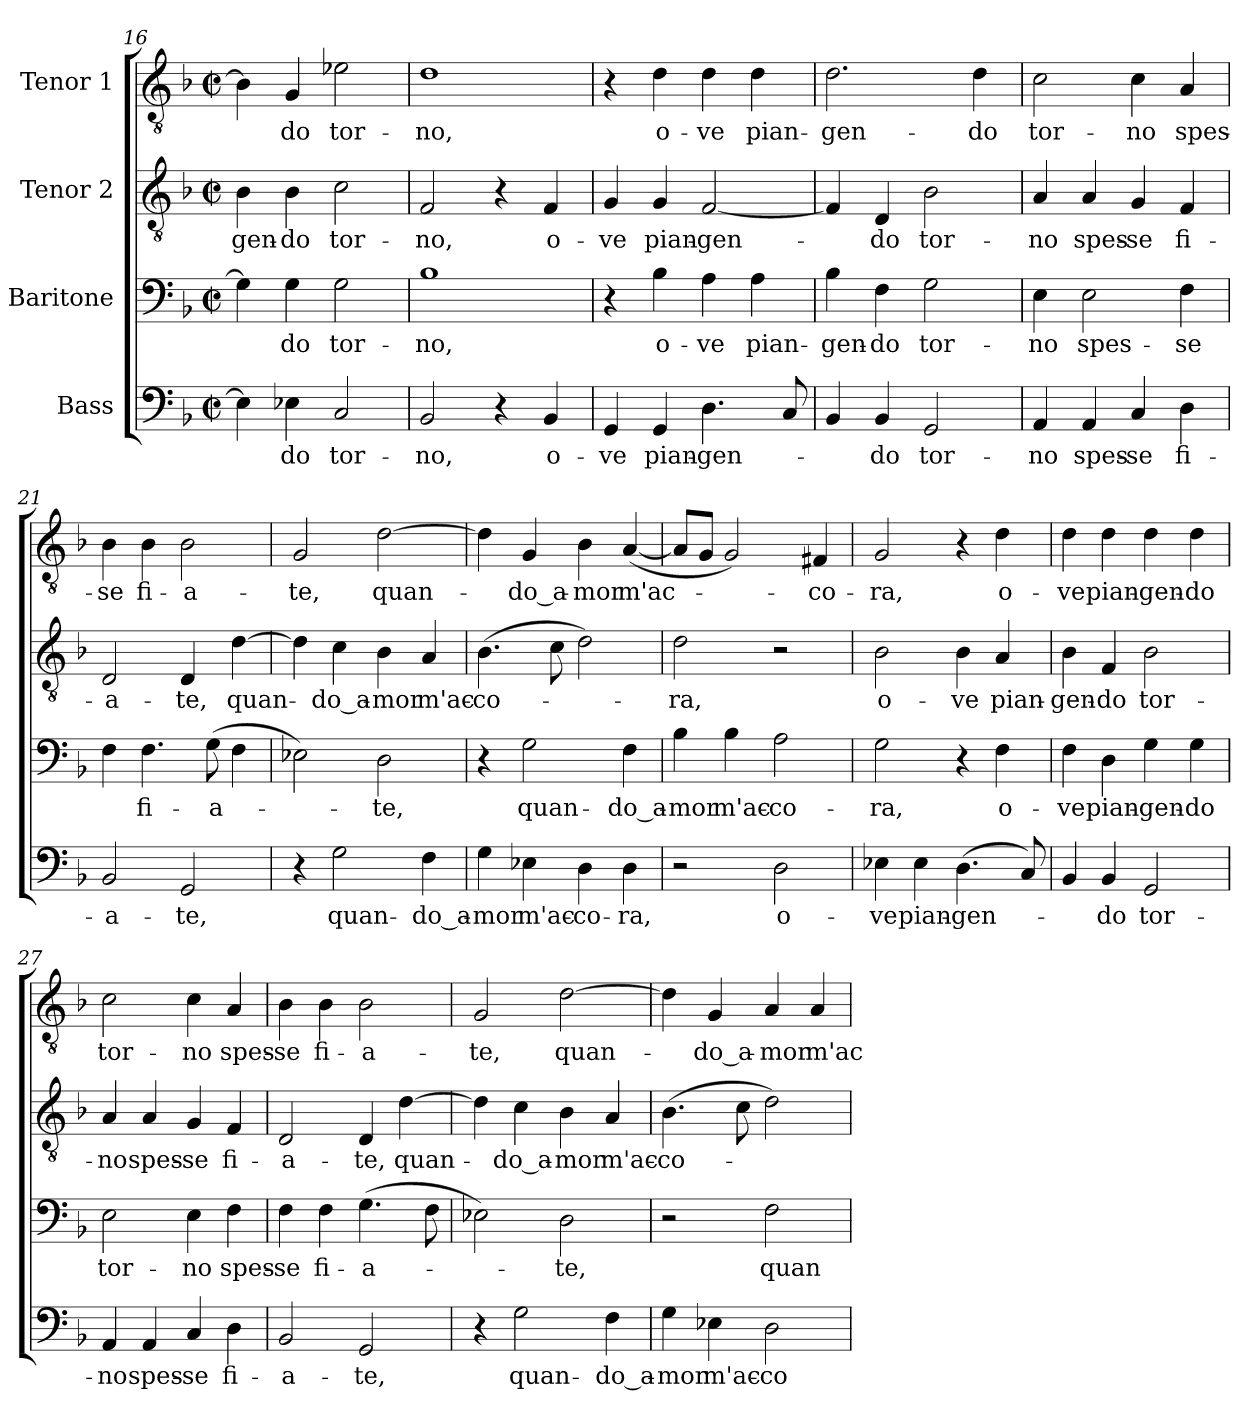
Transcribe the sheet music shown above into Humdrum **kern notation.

**kern	**text	**kern	**text	**kern	**text	**kern	**text
*part4	*part4	*part3	*part3	*part2	*part2	*part1	*part1
*staff4	*staff4	*staff3	*staff3	*staff2	*staff2	*staff1	*staff1
*I"Bass	*	*I"Baritone	*	*I"Tenor 2	*	*I"Tenor 1	*
!!LO:LB:g=z
*clefF4	*	*clefF4	*	*clefGv2	*	*clefGv2	*
*k[b-]	*	*k[b-]	*	*k[b-]	*	*k[b-]	*
*F:	*	*F:	*	*F:	*	*F:	*
*M2/2	*	*M2/2	*	*M2/2	*	*M2/2	*
*met(c|)	*	*met(c|)	*	*met(c|)	*	*met(c|)	*
=16	=16	=16	=16	=16	=16	=16	=16
4E-\]	.	4G\]	.	4B-\	-gen-	4B-\]	.
4E-X\	-do	4G\	-do	4B-\	-do	4G/	-do
2C/	tor-	2G\	tor-	2c\	tor-	2e-X\	tor-
=17	=17	=17	=17	=17	=17	=17	=17
2BB-/	-no,	1B-	-no,	2F/	-no,	1d	-no,
4r	.	.	.	4r	.	.	.
4BB-/	o-	.	.	4F/	o-	.	.
=18	=18	=18	=18	=18	=18	=18	=18
4GG/	-ve	4r	.	4G/	-ve	4r	.
4GG/	pian-	4B-\	o-	4G/	pian-	4d\	o-
4.D\	-gen-	4A\	-ve	[2F/	-gen-	4d\	-ve
.	.	4A\	pian-	.	.	4d\	pian-
8C/	.	.	.	.	.	.	.
=19	=19	=19	=19	=19	=19	=19	=19
4BB-/	.	4B-\	-gen-	4F/]	.	2.d\	-gen-
4BB-/	-do	4F\	-do	4D/	-do	.	.
2GG/	tor-	2G\	tor-	2B-\	tor-	.	.
.	.	.	.	.	.	4d\	-do
=20	=20	=20	=20	=20	=20	=20	=20
4AA/	-no	4E\	-no	4A/	-no	2c\	tor-
4AA/	spes-	2E\	spes-	4A/	spes-	.	.
4C/	-se	.	.	4G/	-se	4c\	-no
4D\	fi-	4F\	-se	4F/	fi-	4A/	spes-
!!LO:LB:g=z
=21	=21	=21	=21	=21	=21	=21	=21
2BB-/	-a-	4F\	.	2D/	-a-	4B-\	-se
.	.	4.F\	fi-	.	.	4B-\	fi-
2GG/	-te,	.	.	4D/	-te,	2B-\	-a-
.	.	(8G\	-a-	.	.	.	.
.	.	4F\	.	[4d\	quan-	.	.
=22	=22	=22	=22	=22	=22	=22	=22
4r	.	2E-X\)	.	4d\]	.	2G/	-te,
2G\	quan-	.	.	4c\	-do_a-	.	.
.	.	2D\	-te,	4B-\	-mor	[2d\	quan-
4F\	-do_a-	.	.	4A/	m'ac-	.	.
=23	=23	=23	=23	=23	=23	=23	=23
4G\	-mor	4r	.	(4.B-\	-co-	4d\]	.
4E-X\	m'ac-	2G\	quan-	.	.	4G/	-do_a-
.	.	.	.	8c\	.	.	.
4D\	-co-	.	.	2d\)	.	4B-\	-mor
4D\	-ra,	4F\	-do_a-	.	.	([4A/	m'ac-
=24	=24	=24	=24	=24	=24	=24	=24
2r	.	4B-\	-mor	2d\	-ra,	8A/L]	.
.	.	.	.	.	.	8G/J	.
.	.	4B-\	m'ac-	.	.	2G/)	.
2D\	o-	2A\	-co-	2r	.	.	.
.	.	.	.	.	.	4F#X/	-co-
=25	=25	=25	=25	=25	=25	=25	=25
4E-X\	-ve	2G\	-ra,	2B-\	o-	2G/	-ra,
4E-\	pian-	.	.	.	.	.	.
(4.D\	-gen-	4r	.	4B-\	-ve	4r	.
.	.	4F\	o-	4A/	pian-	4d\	o-
8C/)	.	.	.	.	.	.	.
!!LO:PB:g=z
=26	=26	=26	=26	=26	=26	=26	=26
4BB-/	.	4F\	-ve	4B-\	-gen-	4d\	-ve
4BB-/	-do	4D\	pian-	4F/	-do	4d\	pian-
2GG/	tor-	4G\	-gen-	2B-\	tor-	4d\	-gen-
.	.	4G\	-do	.	.	4d\	-do
=27	=27	=27	=27	=27	=27	=27	=27
4AA/	-no	2E\	tor-	4A/	-no	2c\	tor-
4AA/	spes-	.	.	4A/	spes-	.	.
4C/	-se	4E\	-no	4G/	-se	4c\	-no
4D\	fi-	4F\	spes-	4F/	fi-	4A/	spes-
=28	=28	=28	=28	=28	=28	=28	=28
2BB-/	-a-	4F\	-se	2D/	-a-	4B-\	-se
.	.	4F\	fi-	.	.	4B-\	fi-
2GG/	-te,	(4.G\	-a-	4D/	-te,	2B-\	-a-
.	.	.	.	[4d\	quan-	.	.
.	.	8F\	.	.	.	.	.
=29	=29	=29	=29	=29	=29	=29	=29
4r	.	2E-X\)	.	4d\]	.	2G/	-te,
2G\	quan-	.	.	4c\	-do_a-	.	.
.	.	2D\	-te,	4B-\	-mor	[2d\	quan-
4F\	-do_a-	.	.	4A/	m'ac-	.	.
=30	=30	=30	=30	=30	=30	=30	=30
4G\	-mor	2r	.	(4.B-\	-co-	4d\]	.
4E-X\	m'ac-	.	.	.	.	4G/	-do_a-
.	.	.	.	8c\	.	.	.
2D\	-co-	2F\	quan-	2d\)	.	4A/	-mor
.	.	.	.	.	.	4A/	m'ac-
=	=	=	=	=	=	=	=
*-	*-	*-	*-	*-	*-	*-	*-
